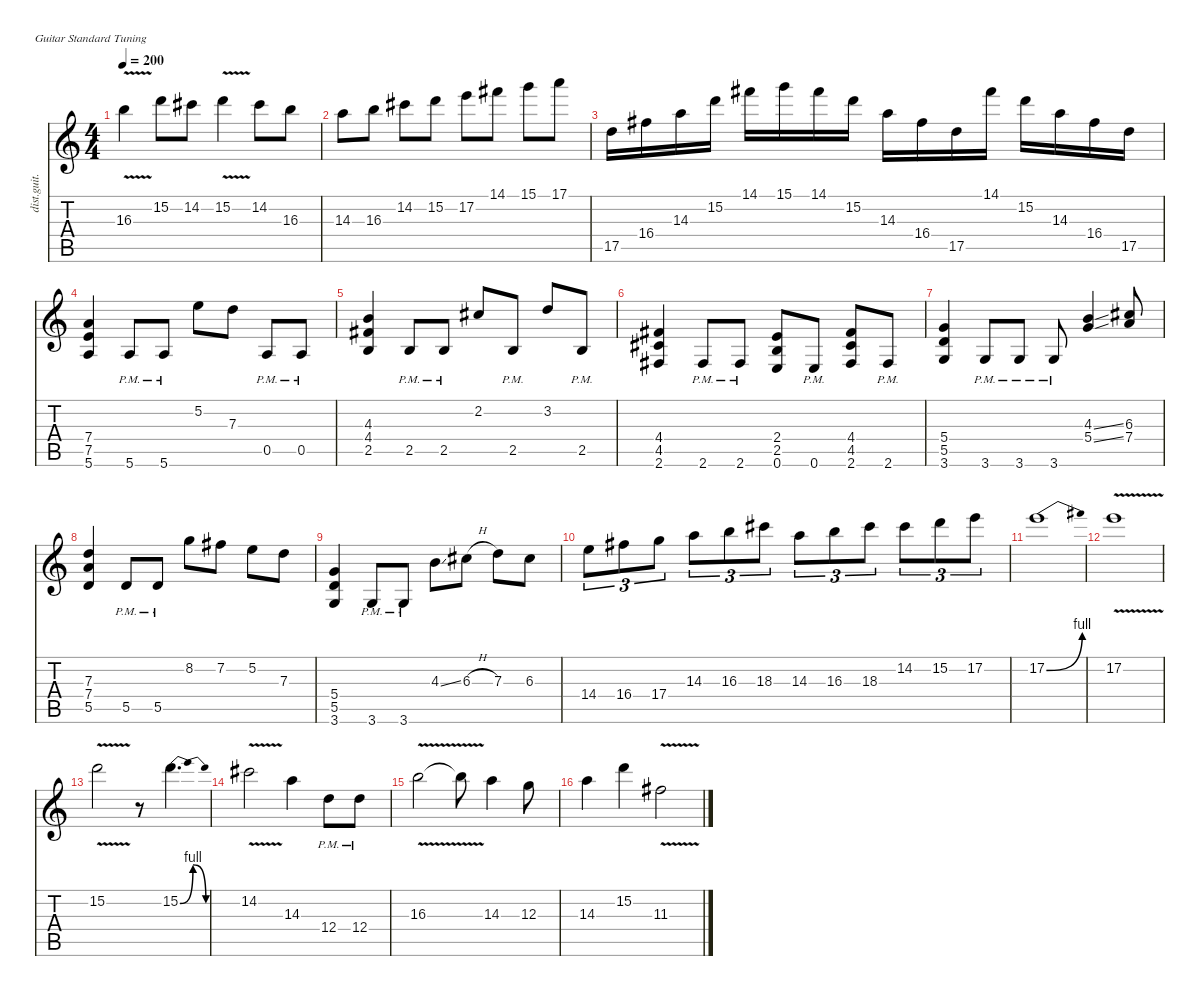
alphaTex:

\defaultSystemsLayout 4
\hideDynamics
\bracketExtendMode nobrackets
\track ("Guitar Player" "dist.guit.") {instrument distortionguitar}
\staff {score tabs}
\tuning (E4 B3 G3 D3 A2 E2)
\ts (4 4)
\tempo 200
\clef g2
\ks c
16.3{v}.4{dy f beam Down} 15.2.8{beam Down} 14.2{acc #}.8{beam Down} 15.2{v}.4{beam Down} 14.2{acc #}.8{beam Down} 16.3.8{beam Down} |
14.3.8{beam Down} 16.3.8{beam Down} 14.2{acc #}.8{beam Down} 15.2.8{beam Down} 17.2.8{beam Down} 14.1{acc #}.8{beam Down} 15.1.8{beam Down} 17.1.8{beam Down} |
17.5.16{beam Down} 16.4{acc #}.16{beam Down} 14.3.16{beam Down} 15.2.16{beam Down} 14.1{acc #}.16{beam Down} 15.1.16{beam Down} 14.1{acc #}.16{beam Down} 15.2.16{beam Down} 14.3.16{beam Down} 16.4{acc #}.16{beam Down} 17.5.16{beam Down} 14.1{acc #}.16{beam Down} 15.2.16{beam Down} 14.3.16{beam Down} 16.4{acc #}.16{beam Down} 17.5.16{beam Down} |
(7.4 7.5 5.6).4{beam Up} 5.6{pm}.8{beam Up} 5.6{pm}.8{beam Up} 5.2.8{beam Down} 7.3.8{beam Down} 0.5{pm}.8{beam Up} 0.5{pm}.8{beam Up} |
(4.3 4.4{acc #} 2.5).4{beam Up} 2.5{pm}.8{beam Up} 2.5{pm}.8{beam Up} 2.2{acc #}.8{beam Up} 2.5{pm}.8{beam Up} 3.2.8{beam Up} 2.5{pm}.8{beam Up} |
(4.4{acc #} 4.5{acc #} 2.6{acc #}).4{beam Up} 2.6{pm acc #}.8{beam Up} 2.6{pm acc #}.8{beam Up} (2.4 2.5 0.6).8{beam Up} 0.6{pm}.8{beam Up} (4.4{acc #} 4.5{acc #} 2.6{acc #}).8{beam Up} 2.6{pm acc #}.8{beam Up} |
(5.4 5.5 3.6).4{beam Up} 3.6{pm}.8{beam Up} 3.6{pm}.8{beam Up} 3.6{pm}.8{beam Up} (4.3{ss} 5.4{ss}).4{beam Up} (6.3{acc #} 7.4).8{beam Up} |
(7.3 7.4 5.5).4{beam Up} 5.5{pm}.8{beam Up} 5.5{pm}.8{beam Up} 8.2.8{beam Down} 7.2{acc #}.8{beam Down} 5.2.8{beam Down} 7.3.8{beam Down} |
(5.4 5.5 3.6).4{beam Up} 3.6{pm}.8{beam Up} 3.6{pm}.8{beam Up} 4.3{ss}.8{beam Down} 6.3{h acc #}.8{beam Down} 7.3.8{beam Down} 6.3{acc #}.8{beam Down} |
14.4.8{tu (3 2) beam Down} 16.4{acc #}.8{tu (3 2) beam Down} 17.4.8{tu (3 2) beam Down} 14.3.8{tu (3 2) beam Down} 16.3.8{tu (3 2) beam Down} 18.3{acc #}.8{tu (3 2) beam Down} 14.3.8{tu (3 2) beam Down} 16.3.8{tu (3 2) beam Down} 18.3{acc #}.8{tu (3 2) beam Down} 14.2{acc #}.8{tu (3 2) beam Down} 15.2.8{tu (3 2) beam Down} 17.2.8{tu (3 2) beam Down} |
17.2{be (bend 0 0 3 4)}.1{beam Down} |
17.2{v}.1{beam Down} |
15.2{v}.2{beam Down} r.8{beam Down} 15.2{be (bendrelease 0 0 1.9999997999999999 4 34.0000008 4 39.999998399999996 0)}.4{d beam Down} |
14.2{v acc #}.2{beam Down} 14.3.4{beam Down} 12.4{pm}.8{beam Down} 12.4{pm}.8{beam Down} |
16.3{v}.2{beam Down} 16.3{v t}.8{beam Down} 14.3.4{beam Down} 12.3.8{beam Down} |
14.3.4{beam Down} 15.2.4{beam Down} 11.3{v acc #}.2{beam Down}
